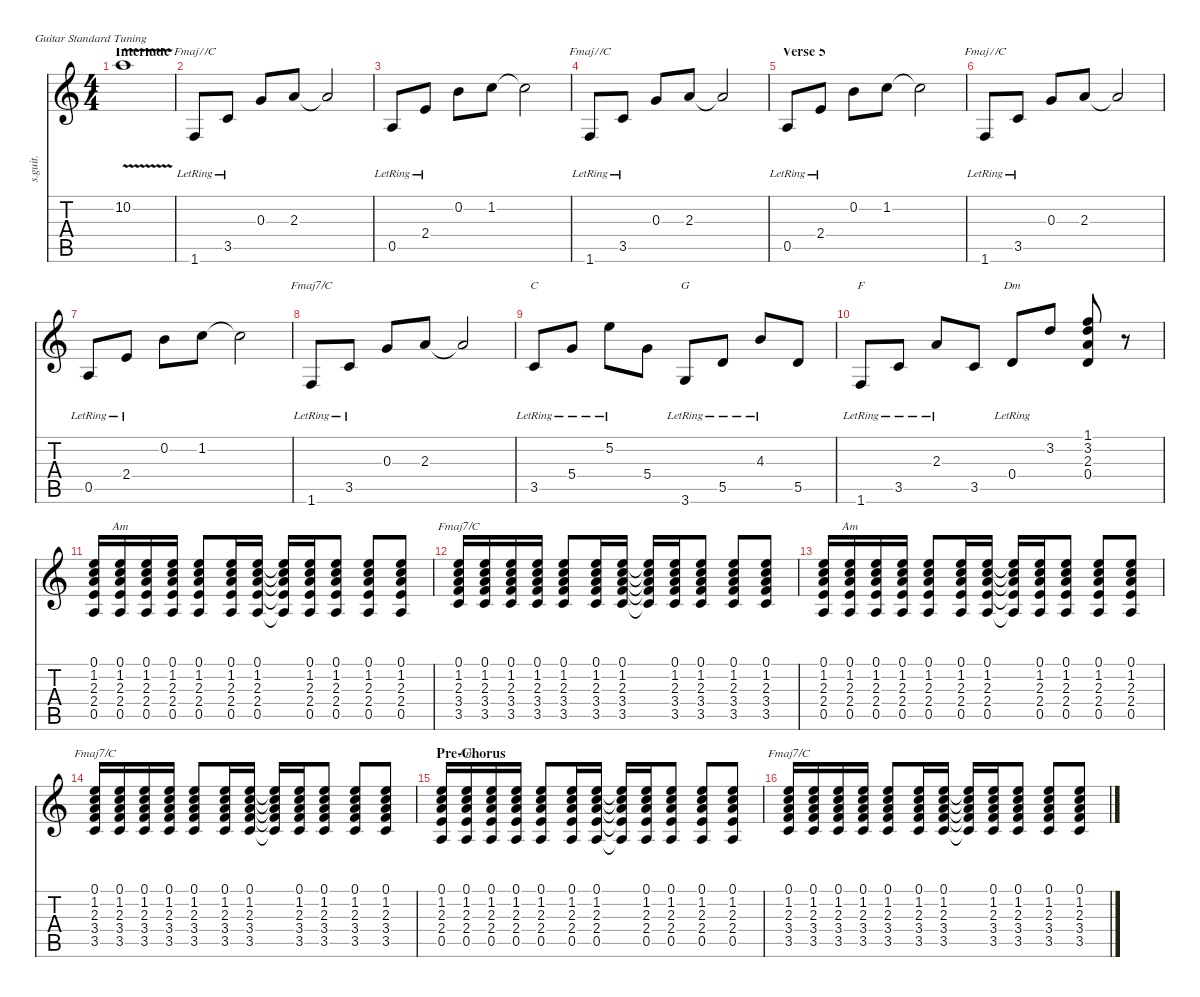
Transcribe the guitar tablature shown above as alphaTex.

\defaultSystemsLayout 4
\hideDynamics
\bracketExtendMode nobrackets
\track ("Main Guitar + Solo" "s.guit.") {instrument electricguitarclean}
\staff {score tabs}
\tuning (E4 B3 G3 D3 A2 E2)
\chord ("Fmaj7/C" 3 1 2 2 0 x) {showdiagram false}
\chord ("C" 3 1 2 2 0 x) {showdiagram false}
\chord ("G" 3 1 2 2 0 x) {showdiagram false}
\chord ("F" 3 1 2 2 0 x) {showdiagram false}
\chord ("Dm" 3 1 2 2 0 x) {showdiagram false}
\chord ("Am" 3 1 2 2 0 x) {showdiagram false}
\ts (4 4)
\section ("" "Interlude")
\tempo (96 hide)
\clef g2
\ks c
10.2{v}.1{lyrics (0 "") lyrics (1 "") lyrics (2 "") lyrics (3 "") lyrics (4 "") dy f} |
1.6{lr}.8{ch "Fmaj7/C" lyrics (0 "") lyrics (1 "") lyrics (2 "") lyrics (3 "") lyrics (4 "")} 3.5{lr}.8{lyrics (0 "") lyrics (1 "") lyrics (2 "") lyrics (3 "") lyrics (4 "")} 0.3.8{lyrics (0 "") lyrics (1 "") lyrics (2 "") lyrics (3 "") lyrics (4 "")} 2.3.8{lyrics (0 "") lyrics (1 "") lyrics (2 "") lyrics (3 "") lyrics (4 "")} 2.3{t}.2{lyrics (0 "") lyrics (1 "") lyrics (2 "") lyrics (3 "") lyrics (4 "")} |
0.5{lr}.8{lyrics (0 "") lyrics (1 "") lyrics (2 "") lyrics (3 "") lyrics (4 "")} 2.4{lr}.8{lyrics (0 "") lyrics (1 "") lyrics (2 "") lyrics (3 "") lyrics (4 "")} 0.2.8{lyrics (0 "") lyrics (1 "") lyrics (2 "") lyrics (3 "") lyrics (4 "")} 1.2.8{lyrics (0 "") lyrics (1 "") lyrics (2 "") lyrics (3 "") lyrics (4 "")} 1.2{t}.2{lyrics (0 "") lyrics (1 "") lyrics (2 "") lyrics (3 "") lyrics (4 "")} |
1.6{lr}.8{ch "Fmaj7/C" lyrics (0 "") lyrics (1 "") lyrics (2 "") lyrics (3 "") lyrics (4 "")} 3.5{lr}.8{lyrics (0 "") lyrics (1 "") lyrics (2 "") lyrics (3 "") lyrics (4 "")} 0.3.8{lyrics (0 "") lyrics (1 "") lyrics (2 "") lyrics (3 "") lyrics (4 "")} 2.3.8{lyrics (0 "") lyrics (1 "") lyrics (2 "") lyrics (3 "") lyrics (4 "")} 2.3{t}.2{lyrics (0 "") lyrics (1 "") lyrics (2 "") lyrics (3 "") lyrics (4 "")} |
\section ("" "Verse 5")
0.5{lr}.8{lyrics (0 "") lyrics (1 "") lyrics (2 "") lyrics (3 "") lyrics (4 "")} 2.4{lr}.8{lyrics (0 "") lyrics (1 "") lyrics (2 "") lyrics (3 "") lyrics (4 "")} 0.2.8{lyrics (0 "") lyrics (1 "") lyrics (2 "") lyrics (3 "") lyrics (4 "")} 1.2.8{lyrics (0 "") lyrics (1 "") lyrics (2 "") lyrics (3 "") lyrics (4 "")} 1.2{t}.2{lyrics (0 "") lyrics (1 "") lyrics (2 "") lyrics (3 "") lyrics (4 "")} |
1.6{lr}.8{ch "Fmaj7/C" lyrics (0 "") lyrics (1 "") lyrics (2 "") lyrics (3 "") lyrics (4 "")} 3.5{lr}.8{lyrics (0 "") lyrics (1 "") lyrics (2 "") lyrics (3 "") lyrics (4 "")} 0.3.8{lyrics (0 "") lyrics (1 "") lyrics (2 "") lyrics (3 "") lyrics (4 "")} 2.3.8{lyrics (0 "") lyrics (1 "") lyrics (2 "") lyrics (3 "") lyrics (4 "")} 2.3{t}.2{lyrics (0 "") lyrics (1 "") lyrics (2 "") lyrics (3 "") lyrics (4 "")} |
0.5{lr}.8{lyrics (0 "") lyrics (1 "") lyrics (2 "") lyrics (3 "") lyrics (4 "")} 2.4{lr}.8{lyrics (0 "") lyrics (1 "") lyrics (2 "") lyrics (3 "") lyrics (4 "")} 0.2.8{lyrics (0 "") lyrics (1 "") lyrics (2 "") lyrics (3 "") lyrics (4 "")} 1.2.8{lyrics (0 "") lyrics (1 "") lyrics (2 "") lyrics (3 "") lyrics (4 "")} 1.2{t}.2{lyrics (0 "") lyrics (1 "") lyrics (2 "") lyrics (3 "") lyrics (4 "")} |
1.6{lr}.8{ch "Fmaj7/C" lyrics (0 "") lyrics (1 "") lyrics (2 "") lyrics (3 "") lyrics (4 "")} 3.5{lr}.8{lyrics (0 "") lyrics (1 "") lyrics (2 "") lyrics (3 "") lyrics (4 "")} 0.3.8{lyrics (0 "") lyrics (1 "") lyrics (2 "") lyrics (3 "") lyrics (4 "")} 2.3.8{lyrics (0 "") lyrics (1 "") lyrics (2 "") lyrics (3 "") lyrics (4 "")} 2.3{t}.2{lyrics (0 "") lyrics (1 "") lyrics (2 "") lyrics (3 "") lyrics (4 "")} |
3.5{lr}.8{ch "C" lyrics (0 "") lyrics (1 "") lyrics (2 "") lyrics (3 "") lyrics (4 "")} 5.4{lr}.8{lyrics (0 "") lyrics (1 "") lyrics (2 "") lyrics (3 "") lyrics (4 "")} 5.2{lr}.8{lyrics (0 "") lyrics (1 "") lyrics (2 "") lyrics (3 "") lyrics (4 "")} 5.4.8{lyrics (0 "") lyrics (1 "") lyrics (2 "") lyrics (3 "") lyrics (4 "")} 3.6{lr}.8{ch "G" lyrics (0 "") lyrics (1 "") lyrics (2 "") lyrics (3 "") lyrics (4 "")} 5.5{lr}.8{lyrics (0 "") lyrics (1 "") lyrics (2 "") lyrics (3 "") lyrics (4 "")} 4.3{lr}.8{lyrics (0 "") lyrics (1 "") lyrics (2 "") lyrics (3 "") lyrics (4 "")} 5.5.8{lyrics (0 "") lyrics (1 "") lyrics (2 "") lyrics (3 "") lyrics (4 "")} |
1.6{lr}.8{ch "F" lyrics (0 "") lyrics (1 "") lyrics (2 "") lyrics (3 "") lyrics (4 "")} 3.5{lr}.8{lyrics (0 "") lyrics (1 "") lyrics (2 "") lyrics (3 "") lyrics (4 "")} 2.3{lr}.8{lyrics (0 "") lyrics (1 "") lyrics (2 "") lyrics (3 "") lyrics (4 "")} 3.5.8{lyrics (0 "") lyrics (1 "") lyrics (2 "") lyrics (3 "") lyrics (4 "")} 0.4{lr}.8{ch "Dm" lyrics (0 "") lyrics (1 "") lyrics (2 "") lyrics (3 "") lyrics (4 "")} 3.2.8{lyrics (0 "") lyrics (1 "") lyrics (2 "") lyrics (3 "") lyrics (4 "")} (1.1 3.2 2.3 0.4).8{lyrics (0 "") lyrics (1 "") lyrics (2 "") lyrics (3 "") lyrics (4 "")} r.8 |
(0.1 1.2 2.3 2.4 0.5).16{lyrics (0 "") lyrics (1 "") lyrics (2 "") lyrics (3 "") lyrics (4 "")} (0.1 1.2 2.3 2.4 0.5).16{ch "Am" lyrics (0 "") lyrics (1 "") lyrics (2 "") lyrics (3 "") lyrics (4 "")} (0.1 1.2 2.3 2.4 0.5).16{lyrics (0 "") lyrics (1 "") lyrics (2 "") lyrics (3 "") lyrics (4 "")} (0.1 1.2 2.3 2.4 0.5).16{lyrics (0 "") lyrics (1 "") lyrics (2 "") lyrics (3 "") lyrics (4 "")} (0.1 1.2 2.3 2.4 0.5).8{lyrics (0 "") lyrics (1 "") lyrics (2 "") lyrics (3 "") lyrics (4 "")} (0.1 1.2 2.3 2.4 0.5).16{lyrics (0 "") lyrics (1 "") lyrics (2 "") lyrics (3 "") lyrics (4 "")} (0.1 1.2 2.3 2.4 0.5).16{lyrics (0 "") lyrics (1 "") lyrics (2 "") lyrics (3 "") lyrics (4 "")} (0.1{t} 1.2{t} 2.3{t} 2.4{t} 0.5{t}).16{lyrics (0 "") lyrics (1 "") lyrics (2 "") lyrics (3 "") lyrics (4 "")} (0.1 1.2 2.3 2.4 0.5).16{lyrics (0 "") lyrics (1 "") lyrics (2 "") lyrics (3 "") lyrics (4 "")} (0.1 1.2 2.3 2.4 0.5).8{lyrics (0 "") lyrics (1 "") lyrics (2 "") lyrics (3 "") lyrics (4 "")} (0.1 1.2 2.3 2.4 0.5).8{lyrics (0 "") lyrics (1 "") lyrics (2 "") lyrics (3 "") lyrics (4 "")} (0.1 1.2 2.3 2.4 0.5).8{lyrics (0 "") lyrics (1 "") lyrics (2 "") lyrics (3 "") lyrics (4 "")} |
(0.1 1.2 2.3 3.4 3.5).16{ch "Fmaj7/C" lyrics (0 "") lyrics (1 "") lyrics (2 "") lyrics (3 "") lyrics (4 "")} (0.1 1.2 2.3 3.4 3.5).16{lyrics (0 "") lyrics (1 "") lyrics (2 "") lyrics (3 "") lyrics (4 "")} (0.1 1.2 2.3 3.4 3.5).16{lyrics (0 "") lyrics (1 "") lyrics (2 "") lyrics (3 "") lyrics (4 "")} (0.1 1.2 2.3 3.4 3.5).16{lyrics (0 "") lyrics (1 "") lyrics (2 "") lyrics (3 "") lyrics (4 "")} (0.1 1.2 2.3 3.4 3.5).8{lyrics (0 "") lyrics (1 "") lyrics (2 "") lyrics (3 "") lyrics (4 "")} (0.1 1.2 2.3 3.4 3.5).16{lyrics (0 "") lyrics (1 "") lyrics (2 "") lyrics (3 "") lyrics (4 "")} (0.1 1.2 2.3 3.4 3.5).16{lyrics (0 "") lyrics (1 "") lyrics (2 "") lyrics (3 "") lyrics (4 "")} (0.1{t} 1.2{t} 2.3{t} 3.4{t} 3.5{t}).16{lyrics (0 "") lyrics (1 "") lyrics (2 "") lyrics (3 "") lyrics (4 "")} (0.1 1.2 2.3 3.4 3.5).16{lyrics (0 "") lyrics (1 "") lyrics (2 "") lyrics (3 "") lyrics (4 "")} (0.1 1.2 2.3 3.4 3.5).8{lyrics (0 "") lyrics (1 "") lyrics (2 "") lyrics (3 "") lyrics (4 "")} (0.1 1.2 2.3 3.4 3.5).8{lyrics (0 "") lyrics (1 "") lyrics (2 "") lyrics (3 "") lyrics (4 "")} (0.1 1.2 2.3 3.4 3.5).8{lyrics (0 "") lyrics (1 "") lyrics (2 "") lyrics (3 "") lyrics (4 "")} |
(0.1 1.2 2.3 2.4 0.5).16{lyrics (0 "") lyrics (1 "") lyrics (2 "") lyrics (3 "") lyrics (4 "")} (0.1 1.2 2.3 2.4 0.5).16{ch "Am" lyrics (0 "") lyrics (1 "") lyrics (2 "") lyrics (3 "") lyrics (4 "")} (0.1 1.2 2.3 2.4 0.5).16{lyrics (0 "") lyrics (1 "") lyrics (2 "") lyrics (3 "") lyrics (4 "")} (0.1 1.2 2.3 2.4 0.5).16{lyrics (0 "") lyrics (1 "") lyrics (2 "") lyrics (3 "") lyrics (4 "")} (0.1 1.2 2.3 2.4 0.5).8{lyrics (0 "") lyrics (1 "") lyrics (2 "") lyrics (3 "") lyrics (4 "")} (0.1 1.2 2.3 2.4 0.5).16{lyrics (0 "") lyrics (1 "") lyrics (2 "") lyrics (3 "") lyrics (4 "")} (0.1 1.2 2.3 2.4 0.5).16{lyrics (0 "") lyrics (1 "") lyrics (2 "") lyrics (3 "") lyrics (4 "")} (0.1{t} 1.2{t} 2.3{t} 2.4{t} 0.5{t}).16{lyrics (0 "") lyrics (1 "") lyrics (2 "") lyrics (3 "") lyrics (4 "")} (0.1 1.2 2.3 2.4 0.5).16{lyrics (0 "") lyrics (1 "") lyrics (2 "") lyrics (3 "") lyrics (4 "")} (0.1 1.2 2.3 2.4 0.5).8{lyrics (0 "") lyrics (1 "") lyrics (2 "") lyrics (3 "") lyrics (4 "")} (0.1 1.2 2.3 2.4 0.5).8{lyrics (0 "") lyrics (1 "") lyrics (2 "") lyrics (3 "") lyrics (4 "")} (0.1 1.2 2.3 2.4 0.5).8{lyrics (0 "") lyrics (1 "") lyrics (2 "") lyrics (3 "") lyrics (4 "")} |
(0.1 1.2 2.3 3.4 3.5).16{ch "Fmaj7/C" lyrics (0 "") lyrics (1 "") lyrics (2 "") lyrics (3 "") lyrics (4 "")} (0.1 1.2 2.3 3.4 3.5).16{lyrics (0 "") lyrics (1 "") lyrics (2 "") lyrics (3 "") lyrics (4 "")} (0.1 1.2 2.3 3.4 3.5).16{lyrics (0 "") lyrics (1 "") lyrics (2 "") lyrics (3 "") lyrics (4 "")} (0.1 1.2 2.3 3.4 3.5).16{lyrics (0 "") lyrics (1 "") lyrics (2 "") lyrics (3 "") lyrics (4 "")} (0.1 1.2 2.3 3.4 3.5).8{lyrics (0 "") lyrics (1 "") lyrics (2 "") lyrics (3 "") lyrics (4 "")} (0.1 1.2 2.3 3.4 3.5).16{lyrics (0 "") lyrics (1 "") lyrics (2 "") lyrics (3 "") lyrics (4 "")} (0.1 1.2 2.3 3.4 3.5).16{lyrics (0 "") lyrics (1 "") lyrics (2 "") lyrics (3 "") lyrics (4 "")} (0.1{t} 1.2{t} 2.3{t} 3.4{t} 3.5{t}).16{lyrics (0 "") lyrics (1 "") lyrics (2 "") lyrics (3 "") lyrics (4 "")} (0.1 1.2 2.3 3.4 3.5).16{lyrics (0 "") lyrics (1 "") lyrics (2 "") lyrics (3 "") lyrics (4 "")} (0.1 1.2 2.3 3.4 3.5).8{lyrics (0 "") lyrics (1 "") lyrics (2 "") lyrics (3 "") lyrics (4 "")} (0.1 1.2 2.3 3.4 3.5).8{lyrics (0 "") lyrics (1 "") lyrics (2 "") lyrics (3 "") lyrics (4 "")} (0.1 1.2 2.3 3.4 3.5).8{lyrics (0 "") lyrics (1 "") lyrics (2 "") lyrics (3 "") lyrics (4 "")} |
\section ("" "Pre-Chorus")
(0.1 1.2 2.3 2.4 0.5).16{lyrics (0 "") lyrics (1 "") lyrics (2 "") lyrics (3 "") lyrics (4 "")} (0.1 1.2 2.3 2.4 0.5).16{ch "Am" lyrics (0 "") lyrics (1 "") lyrics (2 "") lyrics (3 "") lyrics (4 "")} (0.1 1.2 2.3 2.4 0.5).16{lyrics (0 "") lyrics (1 "") lyrics (2 "") lyrics (3 "") lyrics (4 "")} (0.1 1.2 2.3 2.4 0.5).16{lyrics (0 "") lyrics (1 "") lyrics (2 "") lyrics (3 "") lyrics (4 "")} (0.1 1.2 2.3 2.4 0.5).8{lyrics (0 "") lyrics (1 "") lyrics (2 "") lyrics (3 "") lyrics (4 "")} (0.1 1.2 2.3 2.4 0.5).16{lyrics (0 "") lyrics (1 "") lyrics (2 "") lyrics (3 "") lyrics (4 "")} (0.1 1.2 2.3 2.4 0.5).16{lyrics (0 "") lyrics (1 "") lyrics (2 "") lyrics (3 "") lyrics (4 "")} (0.1{t} 1.2{t} 2.3{t} 2.4{t} 0.5{t}).16{lyrics (0 "") lyrics (1 "") lyrics (2 "") lyrics (3 "") lyrics (4 "")} (0.1 1.2 2.3 2.4 0.5).16{lyrics (0 "") lyrics (1 "") lyrics (2 "") lyrics (3 "") lyrics (4 "")} (0.1 1.2 2.3 2.4 0.5).8{lyrics (0 "") lyrics (1 "") lyrics (2 "") lyrics (3 "") lyrics (4 "")} (0.1 1.2 2.3 2.4 0.5).8{lyrics (0 "") lyrics (1 "") lyrics (2 "") lyrics (3 "") lyrics (4 "")} (0.1 1.2 2.3 2.4 0.5).8{lyrics (0 "") lyrics (1 "") lyrics (2 "") lyrics (3 "") lyrics (4 "")} |
(0.1 1.2 2.3 3.4 3.5).16{ch "Fmaj7/C" lyrics (0 "") lyrics (1 "") lyrics (2 "") lyrics (3 "") lyrics (4 "")} (0.1 1.2 2.3 3.4 3.5).16{lyrics (0 "") lyrics (1 "") lyrics (2 "") lyrics (3 "") lyrics (4 "")} (0.1 1.2 2.3 3.4 3.5).16{lyrics (0 "") lyrics (1 "") lyrics (2 "") lyrics (3 "") lyrics (4 "")} (0.1 1.2 2.3 3.4 3.5).16{lyrics (0 "") lyrics (1 "") lyrics (2 "") lyrics (3 "") lyrics (4 "")} (0.1 1.2 2.3 3.4 3.5).8{lyrics (0 "") lyrics (1 "") lyrics (2 "") lyrics (3 "") lyrics (4 "")} (0.1 1.2 2.3 3.4 3.5).16{lyrics (0 "") lyrics (1 "") lyrics (2 "") lyrics (3 "") lyrics (4 "")} (0.1 1.2 2.3 3.4 3.5).16{lyrics (0 "") lyrics (1 "") lyrics (2 "") lyrics (3 "") lyrics (4 "")} (0.1{t} 1.2{t} 2.3{t} 3.4{t} 3.5{t}).16{lyrics (0 "") lyrics (1 "") lyrics (2 "") lyrics (3 "") lyrics (4 "")} (0.1 1.2 2.3 3.4 3.5).16{lyrics (0 "") lyrics (1 "") lyrics (2 "") lyrics (3 "") lyrics (4 "")} (0.1 1.2 2.3 3.4 3.5).8{lyrics (0 "") lyrics (1 "") lyrics (2 "") lyrics (3 "") lyrics (4 "")} (0.1 1.2 2.3 3.4 3.5).8{lyrics (0 "") lyrics (1 "") lyrics (2 "") lyrics (3 "") lyrics (4 "")} (0.1 1.2 2.3 3.4 3.5).8{lyrics (0 "") lyrics (1 "") lyrics (2 "") lyrics (3 "") lyrics (4 "")}
